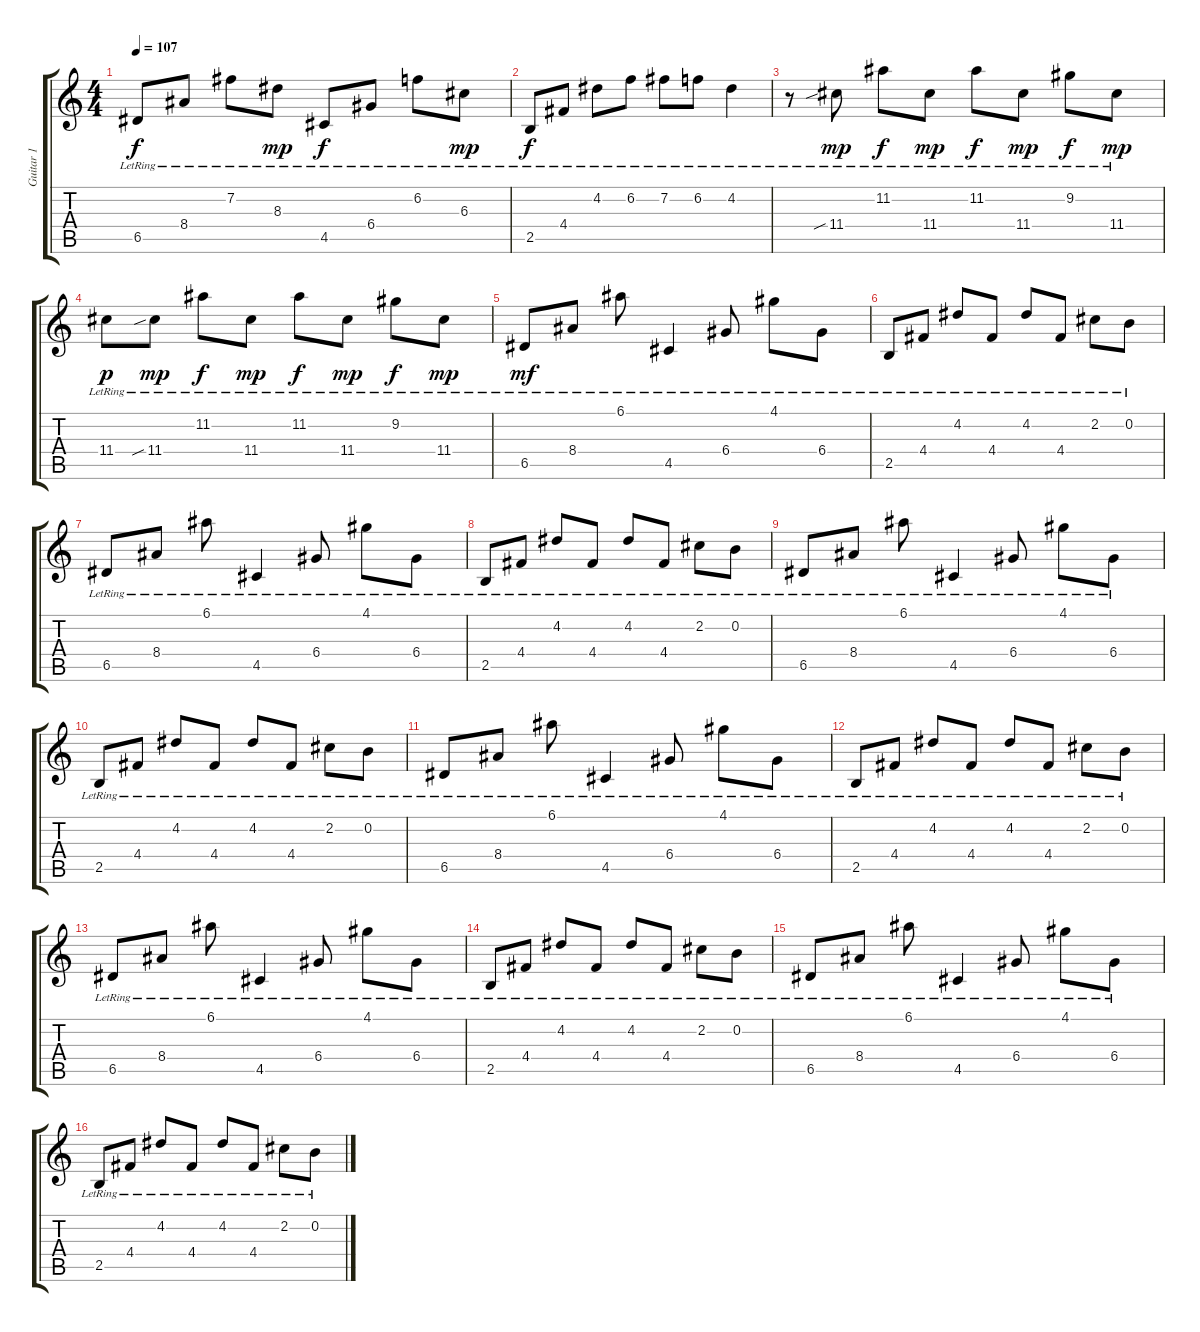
\track ("Guitar 1" "Guitar 1") {instrument acousticguitarsteel}
\staff {score tabs}
\tuning (E4 B3 G3 D3 A2 E2) {hide}
\ts (4 4)
\tempo 107
\clef g2
\ks c
6.5{lr}.8{dy f} 8.4{lr}.8 7.2{lr}.8 8.3{lr}.8{dy mp} 4.5{lr}.8{dy f} 6.4{lr}.8 6.2{lr}.8 6.3{lr}.8{dy mp} |
2.5{lr}.8{dy f} 4.4{lr}.8 4.2{lr}.8 6.2{lr}.8 7.2{lr}.8 6.2{lr}.8 4.2{lr}.4 |
r.8 11.4{sib lr}.8{dy mp} 11.2{lr}.8{dy f} 11.4{lr}.8{dy mp} 11.2{lr}.8{dy f} 11.4{lr}.8{dy mp} 9.2{lr}.8{dy f} 11.4{lr}.8{dy mp} |
11.4{lr}.8{dy p} 11.4{sib lr}.8{dy mp} 11.2{lr}.8{dy f} 11.4{lr}.8{dy mp} 11.2{lr}.8{dy f} 11.4{lr}.8{dy mp} 9.2{lr}.8{dy f} 11.4{lr}.8{dy mp} |
6.5{lr}.8{dy mf} 8.4{lr}.8 6.1{lr}.8 4.5{lr}.4 6.4{lr}.8 4.1{lr}.8 6.4{lr}.8 |
2.5{lr}.8 4.4{lr}.8 4.2{lr}.8 4.4{lr}.8 4.2{lr}.8 4.4{lr}.8 2.2{lr}.8 0.2{lr}.8 |
6.5{lr}.8 8.4{lr}.8 6.1{lr}.8 4.5{lr}.4 6.4{lr}.8 4.1{lr}.8 6.4{lr}.8 |
2.5{lr}.8 4.4{lr}.8 4.2{lr}.8 4.4{lr}.8 4.2{lr}.8 4.4{lr}.8 2.2{lr}.8 0.2{lr}.8 |
6.5{lr}.8 8.4{lr}.8 6.1{lr}.8 4.5{lr}.4 6.4{lr}.8 4.1{lr}.8 6.4{lr}.8 |
2.5{lr}.8 4.4{lr}.8 4.2{lr}.8 4.4{lr}.8 4.2{lr}.8 4.4{lr}.8 2.2{lr}.8 0.2{lr}.8 |
6.5{lr}.8 8.4{lr}.8 6.1{lr}.8 4.5{lr}.4 6.4{lr}.8 4.1{lr}.8 6.4{lr}.8 |
2.5{lr}.8 4.4{lr}.8 4.2{lr}.8 4.4{lr}.8 4.2{lr}.8 4.4{lr}.8 2.2{lr}.8 0.2{lr}.8 |
6.5{lr}.8 8.4{lr}.8 6.1{lr}.8 4.5{lr}.4 6.4{lr}.8 4.1{lr}.8 6.4{lr}.8 |
2.5{lr}.8 4.4{lr}.8 4.2{lr}.8 4.4{lr}.8 4.2{lr}.8 4.4{lr}.8 2.2{lr}.8 0.2{lr}.8 |
6.5{lr}.8 8.4{lr}.8 6.1{lr}.8 4.5{lr}.4 6.4{lr}.8 4.1{lr}.8 6.4{lr}.8 |
2.5{lr}.8 4.4{lr}.8 4.2{lr}.8 4.4{lr}.8 4.2{lr}.8 4.4{lr}.8 2.2{lr}.8 0.2{lr}.8
